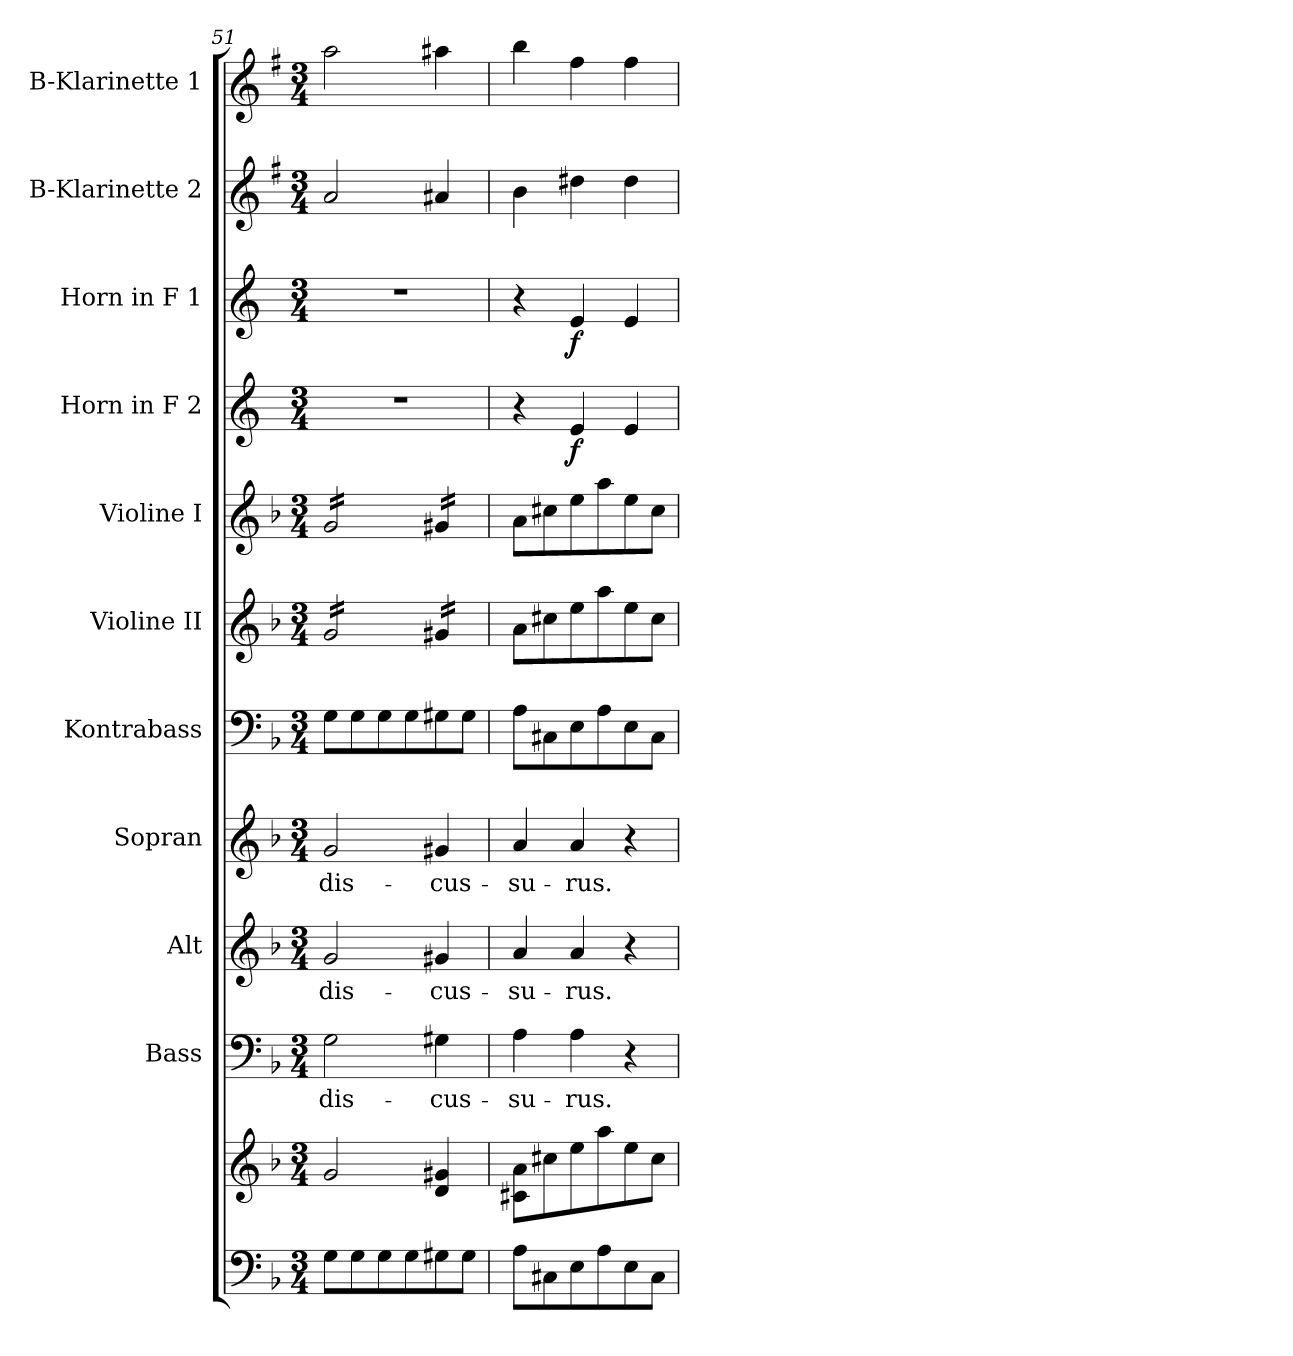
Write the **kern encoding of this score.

**kern	**kern	**kern	**text	**kern	**text	**kern	**text	**kern	**kern	**kern	**kern	**dynam	**kern	**dynam	**kern	**kern
*part11	*part11	*part10	*part10	*part9	*part9	*part8	*part8	*part7	*part6	*part5	*part4	*part4	*part3	*part3	*part2	*part1
*staff12	*staff11	*staff10	*staff10	*staff9	*staff9	*staff8	*staff8	*staff7	*staff6	*staff5	*staff4	*staff4	*staff3	*staff3	*staff2	*staff1
*	*	*I"Bass	*	*I"Alt	*	*I"Sopran	*	*I"Kontrabass	*I"Violine II	*I"Violine I	*I"Horn in F 2	*	*I"Horn in F 1	*	*I"B-Klarinette 2	*I"B-Klarinette 1
*	*	*I'B.	*	*I'A.	*	*I'S.	*	*I'Kb.	*I'Vl. II	*I'Vl. I	*	*	*	*	*I'B Kl. 2	*I'B Kl. 1
*clefF4	*clefG2	*clefF4	*	*clefG2	*	*clefG2	*	*clefF4	*clefG2	*clefG2	*clefG2	*	*clefG2	*	*clefG2	*clefG2
*	*	*	*	*	*	*	*	*ITrd7c12	*	*	*ITrd4c7	*	*ITrd4c7	*	*ITrd1c2	*ITrd1c2
*k[b-]	*k[b-]	*k[b-]	*	*k[b-]	*	*k[b-]	*	*k[b-]	*k[b-]	*k[b-]	*k[b-]	*	*k[b-]	*	*k[b-]	*k[b-]
*F:	*F:	*F:	*	*F:	*	*F:	*	*F:	*F:	*F:	*F:	*	*F:	*	*F:	*F:
*M3/4	*M3/4	*M3/4	*	*M3/4	*	*M3/4	*	*M3/4	*M3/4	*M3/4	*M3/4	*	*M3/4	*	*M3/4	*M3/4
=51	=51	=51	=51	=51	=51	=51	=51	=51	=51	=51	=51	=51	=51	=51	=51	=51
!	!	!	!LO:LY:b	!	!LO:LY:b	!	!LO:LY:b	!	!	!	!	!	!	!	!	!
*	*	*	*	*	*	*	*	*	*tremolo	*	*	*	*	*	*	*
*	*	*	*	*	*	*	*	*	*	*tremolo	*	*	*	*	*	*
8G\L	2g/	2G\	dis-	2g/	dis-	2g/	dis-	8GG\L	16g/LL	16g/LL	2.r	.	2.r	.	2g/	2gg\
.	.	.	.	.	.	.	.	.	16g/	16g/	.	.	.	.	.	.
8G\	.	.	.	.	.	.	.	8GG\	16g/	16g/	.	.	.	.	.	.
.	.	.	.	.	.	.	.	.	16g/	16g/	.	.	.	.	.	.
8G\	.	.	.	.	.	.	.	8GG\	16g/	16g/	.	.	.	.	.	.
.	.	.	.	.	.	.	.	.	16g/	16g/	.	.	.	.	.	.
8G\	.	.	.	.	.	.	.	8GG\	16g/	16g/	.	.	.	.	.	.
.	.	.	.	.	.	.	.	.	16g/JJ	16g/JJ	.	.	.	.	.	.
!	!	!	!LO:LY:b	!	!LO:LY:b	!	!LO:LY:b	!	!	!	!	!	!	!	!	!
8G#X\	4d/ 4g#X/	4G#X\	-cus-	4g#X/	-cus-	4g#X/	-cus-	8GG#X\	16g#X/LL	16g#X/LL	.	.	.	.	4g#X/	4gg#X\
.	.	.	.	.	.	.	.	.	16g#X/	16g#X/	.	.	.	.	.	.
8G#\J	.	.	.	.	.	.	.	8GG#\J	16g#X/	16g#X/	.	.	.	.	.	.
.	.	.	.	.	.	.	.	.	16g#X/JJ	16g#X/JJ	.	.	.	.	.	.
*	*	*	*	*	*	*	*	*	*	*Xtremolo	*	*	*	*	*	*
*	*	*	*	*	*	*	*	*	*Xtremolo	*	*	*	*	*	*	*
!!LO:PB:g=z
=52	=52	=52	=52	=52	=52	=52	=52	=52	=52	=52	=52	=52	=52	=52	=52	=52
!	!	!	!LO:LY:b	!	!LO:LY:b	!	!LO:LY:b	!	!	!	!	!	!	!	!	!
8A\L	8c#X\ 8a\L	4A\	-su-	4a/	-su-	4a/	-su-	8AA\L	8a\L	8a\L	4r	.	4r	.	4a\	4aa\
8C#X\	8cc#X\	.	.	.	.	.	.	8CC#X\	8cc#X\	8cc#X\	.	.	.	.	.	.
!	!	!	!LO:LY:b	!	!LO:LY:b	!	!LO:LY:b	!	!	!	!	!LO:DY:b	!	!LO:DY:b	!	!
8E\	8ee\	4A\	-rus.	4a/	-rus.	4a/	-rus.	8EE\	8ee\	8ee\	4A/	f	4A/	f	4cc#X\	4ee\
8A\	8aa\	.	.	.	.	.	.	8AA\	8aa\	8aa\	.	.	.	.	.	.
8E\	8ee\	4r	.	4r	.	4r	.	8EE\	8ee\	8ee\	4A/	.	4A/	.	4cc#\	4ee\
8C#\J	8cc#\J	.	.	.	.	.	.	8CC#\J	8cc#\J	8cc#\J	.	.	.	.	.	.
=	=	=	=	=	=	=	=	=	=	=	=	=	=	=	=	=
*-	*-	*-	*-	*-	*-	*-	*-	*-	*-	*-	*-	*-	*-	*-	*-	*-
